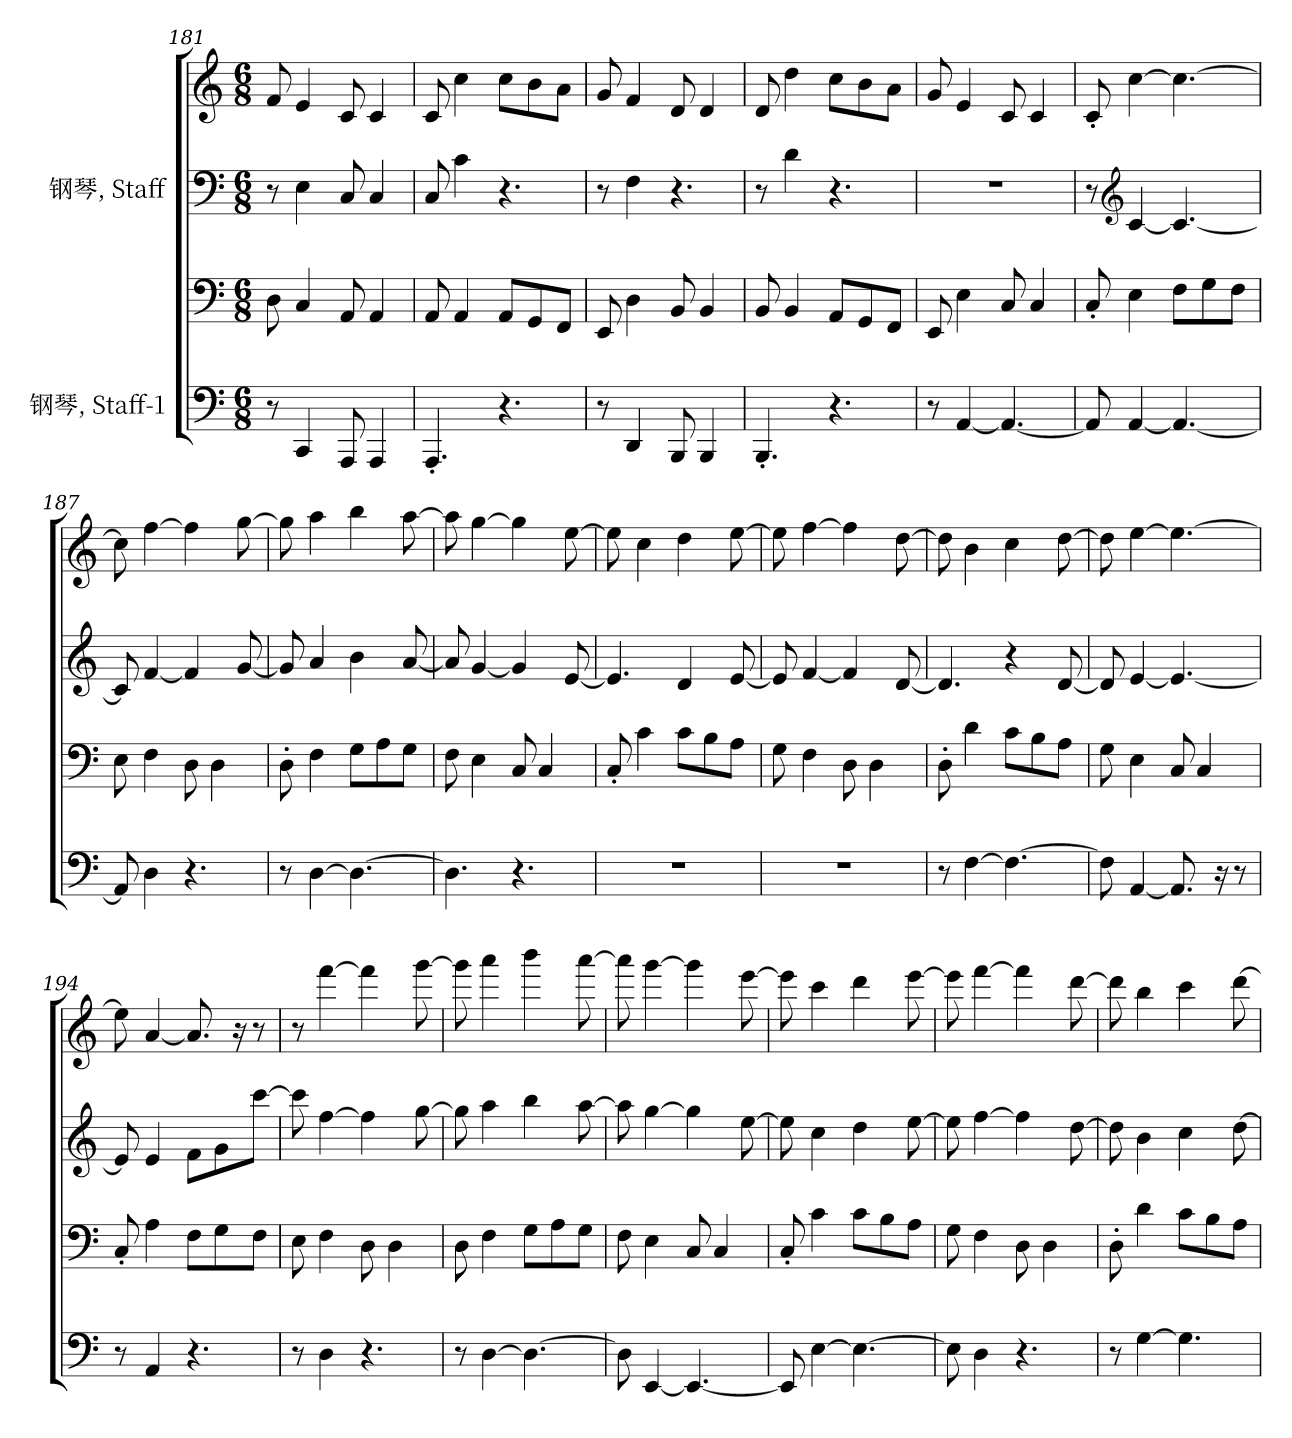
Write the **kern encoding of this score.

**kern	**kern	**kern	**kern
*part2	*part2	*part1	*part1
*staff4	*staff3	*staff2	*staff1
*I"钢琴, Staff-1	*	*I"钢琴, Staff	*
*clefF4	*clefF4	*clefF4	*clefG2
*k[]	*k[]	*k[]	*k[]
*M6/8	*M6/8	*M6/8	*M6/8
=181	=181	=181	=181
8r	8D\	8r	8f/
4CC/	4C/	4E\	4e/
8AAA/	8AA/	8C/	8c/
4AAA/	4AA/	4C/	4c/
=182	=182	=182	=182
4.AAA'/	8AA/	8C/	8c/
.	4AA/	4c\	4cc\
4.r	8AA/L	4.r	8cc\L
.	8GG/	.	8b\
.	8FF/J	.	8a\J
=183	=183	=183	=183
8r	8EE/	8r	8g/
4DD/	4D\	4F\	4f/
8BBB/	8BB/	4.r	8d/
4BBB/	4BB/	.	4d/
!!LO:LB:g=z
=184	=184	=184	=184
4.BBB'/	8BB/	8r	8d/
.	4BB/	4d\	4dd\
4.r	8AA/L	4.r	8cc\L
.	8GG/	.	8b\
.	8FF/J	.	8a\J
=185	=185	=185	=185
8r	8EE/	2.r	8g/
[4AA/	4E\	.	4e/
4.AA/_	8C/	.	8c/
.	4C/	.	4c/
=186	=186	=186	=186
8AA/]	8C'/	8r	8c'/
*	*	*clefG2	*
[4AA/	4E\	[4c/	[4cc\
4.AA/_	8F\L	4.c/_	4.cc\_
.	8G\	.	.
.	8F\J	.	.
=187	=187	=187	=187
8AA/]	8E\	8c/]	8cc\]
4D\	4F\	[4f/	[4ff\
4.r	8D\	4f/]	4ff\]
.	4D\	.	.
.	.	[8g/	[8gg\
=188	=188	=188	=188
8r	8D'\	8g/]	8gg\]
[4D\	4F\	4a/	4aa\
4.D\_	8G\L	4b\	4bb\
.	8A\	.	.
.	8G\J	[8a/	[8aa\
=189	=189	=189	=189
4.D\]	8F\	8a/]	8aa\]
.	4E\	[4g/	[4gg\
4.r	8C/	4g/]	4gg\]
.	4C/	.	.
.	.	[8e/	[8ee\
!!LO:PB:g=z
=190	=190	=190	=190
2.r	8C'/	4.e/]	8ee\]
.	4c\	.	4cc\
.	8c\L	4d/	4dd\
.	8B\	.	.
.	8A\J	[8e/	[8ee\
=191	=191	=191	=191
2.r	8G\	8e/]	8ee\]
.	4F\	[4f/	[4ff\
.	8D\	4f/]	4ff\]
.	4D\	.	.
.	.	[8d/	[8dd\
=192	=192	=192	=192
8r	8D'\	4.d/]	8dd\]
[4F\	4d\	.	4b\
4.F\_	8c\L	4r	4cc\
.	8B\	.	.
.	8A\J	[8d/	[8dd\
=193	=193	=193	=193
8F\]	8G\	8d/]	8dd\]
[4AA/	4E\	[4e/	[4ee\
8.AA/]	8C/	4.e/_	4.ee\_
.	4C/	.	.
16r	.	.	.
8r	.	.	.
=194	=194	=194	=194
8r	8C'/	8e/]	8ee\]
4AA/	4A\	4e/	[4a/
4.r	8F\L	8f\L	8.a/]
.	8G\	8g\	.
.	.	.	16r
.	8F\J	[8ccc\J	8r
=195	=195	=195	=195
8r	8E\	8ccc\]	8r
4D\	4F\	[4ff\	[4fff\
4.r	8D\	4ff\]	4fff\]
.	4D\	.	.
.	.	[8gg\	[8ggg\
!!LO:LB:g=z
=196	=196	=196	=196
8r	8D\	8gg\]	8ggg\]
[4D\	4F\	4aa\	4aaa\
4.D\_	8G\L	4bb\	4bbb\
.	8A\	.	.
.	8G\J	[8aa\	[8aaa\
=197	=197	=197	=197
8D\]	8F\	8aa\]	8aaa\]
[4EE/	4E\	[4gg\	[4ggg\
4.EE/_	8C/	4gg\]	4ggg\]
.	4C/	.	.
.	.	[8ee\	[8eee\
=198	=198	=198	=198
8EE/]	8C'/	8ee\]	8eee\]
[4E\	4c\	4cc\	4ccc\
4.E\_	8c\L	4dd\	4ddd\
.	8B\	.	.
.	8A\J	[8ee\	[8eee\
=199	=199	=199	=199
8E\]	8G\	8ee\]	8eee\]
4D\	4F\	[4ff\	[4fff\
4.r	8D\	4ff\]	4fff\]
.	4D\	.	.
.	.	[8dd\	[8ddd\
=200	=200	=200	=200
8r	8D'\	8dd\]	8ddd\]
[4G\	4d\	4b\	4bb\
4.G\]	8c\L	4cc\	4ccc\
.	8B\	.	.
.	8A\J	[8dd\	[8ddd\
=	=	=	=
*-	*-	*-	*-
